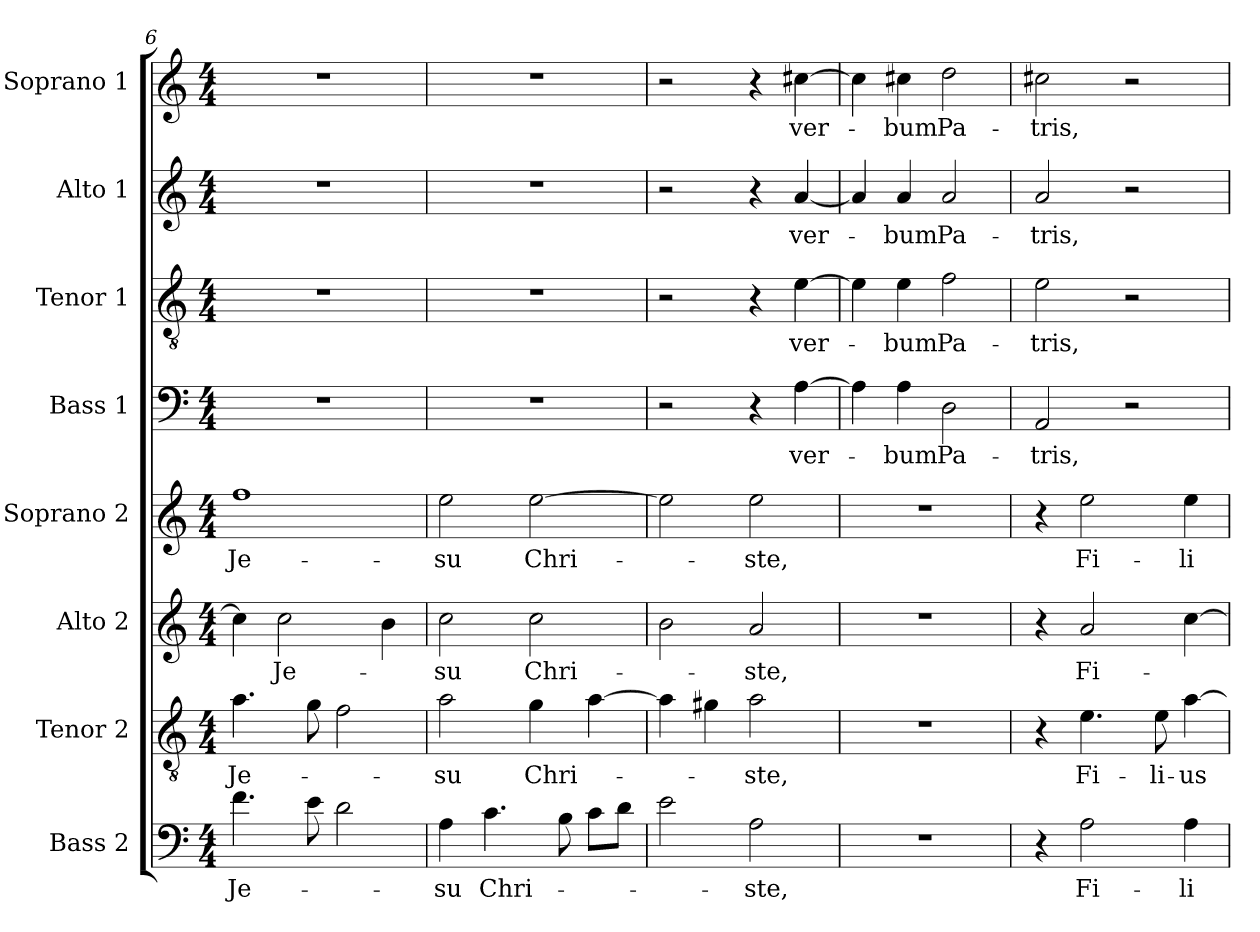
**kern	**text	**kern	**text	**kern	**text	**kern	**text	**kern	**text	**kern	**text	**kern	**text	**kern	**text
*part8	*part8	*part7	*part7	*part6	*part6	*part5	*part5	*part4	*part4	*part3	*part3	*part2	*part2	*part1	*part1
*staff8	*staff8	*staff7	*staff7	*staff6	*staff6	*staff5	*staff5	*staff4	*staff4	*staff3	*staff3	*staff2	*staff2	*staff1	*staff1
*I"Bass 2	*	*I"Tenor 2	*	*I"Alto 2	*	*I"Soprano 2	*	*I"Bass 1	*	*I"Tenor 1	*	*I"Alto 1	*	*I"Soprano 1	*
*I'B 2	*	*I'T 2	*	*I'A 2	*	*I'S 2	*	*I'B 1	*	*I'T 1	*	*I'A 1	*	*I'S 1	*
!!LO:LB:g=z
*clefF4	*	*clefGv2	*	*clefG2	*	*clefG2	*	*clefF4	*	*clefGv2	*	*clefG2	*	*clefG2	*
*k[]	*	*k[]	*	*k[]	*	*k[]	*	*k[]	*	*k[]	*	*k[]	*	*k[]	*
*a:	*	*a:	*	*a:	*	*a:	*	*a:	*	*a:	*	*a:	*	*a:	*
*M4/4	*	*M4/4	*	*M4/4	*	*M4/4	*	*M4/4	*	*M4/4	*	*M4/4	*	*M4/4	*
=6	=6	=6	=6	=6	=6	=6	=6	=6	=6	=6	=6	=6	=6	=6	=6
!	!LO:LY:b	!	!LO:LY:b	!	!	!	!LO:LY:b	!	!	!	!	!	!	!	!
4.f\	Je-	4.a\	Je-	4cc\]	.	1ff	Je-	1r	.	1r	.	1r	.	1r	.
!	!	!	!	!	!LO:LY:b	!	!	!	!	!	!	!	!	!	!
.	.	.	.	2cc\	Je-	.	.	.	.	.	.	.	.	.	.
8e\	.	8g\	.	.	.	.	.	.	.	.	.	.	.	.	.
2d\	.	2f\	.	.	.	.	.	.	.	.	.	.	.	.	.
.	.	.	.	4b\	.	.	.	.	.	.	.	.	.	.	.
=7	=7	=7	=7	=7	=7	=7	=7	=7	=7	=7	=7	=7	=7	=7	=7
!	!LO:LY:b	!	!LO:LY:b	!	!LO:LY:b	!	!LO:LY:b	!	!	!	!	!	!	!	!
4A\	-su	2a\	-su	2cc\	-su	2ee\	-su	1r	.	1r	.	1r	.	1r	.
!	!LO:LY:b	!	!	!	!	!	!	!	!	!	!	!	!	!	!
4.c\	Chri-	.	.	.	.	.	.	.	.	.	.	.	.	.	.
!	!	!	!LO:LY:b	!	!LO:LY:b	!	!LO:LY:b	!	!	!	!	!	!	!	!
.	.	4g\	Chri-	2cc\	Chri-	[2ee\	Chri-	.	.	.	.	.	.	.	.
8B\	.	.	.	.	.	.	.	.	.	.	.	.	.	.	.
8c\L	.	[4a\	.	.	.	.	.	.	.	.	.	.	.	.	.
8d\J	.	.	.	.	.	.	.	.	.	.	.	.	.	.	.
=8	=8	=8	=8	=8	=8	=8	=8	=8	=8	=8	=8	=8	=8	=8	=8
2e\	.	4a\]	.	2b\	.	2ee\]	.	2r	.	2r	.	2r	.	2r	.
.	.	4g#X\	.	.	.	.	.	.	.	.	.	.	.	.	.
!	!LO:LY:b	!	!LO:LY:b	!	!LO:LY:b	!	!LO:LY:b	!	!	!	!	!	!	!	!
2A\	-ste,	2a\	-ste,	2a/	-ste,	2ee\	-ste,	4r	.	4r	.	4r	.	4r	.
!	!	!	!	!	!	!	!	!	!LO:LY:b	!	!LO:LY:b	!	!LO:LY:b	!	!LO:LY:b
.	.	.	.	.	.	.	.	[4A\	ver-	[4e\	ver-	[4a/	ver-	[4cc#X\	ver-
=9	=9	=9	=9	=9	=9	=9	=9	=9	=9	=9	=9	=9	=9	=9	=9
1r	.	1r	.	1r	.	1r	.	4A\]	.	4e\]	.	4a/]	.	4cc#\]	.
!	!	!	!	!	!	!	!	!	!LO:LY:b	!	!LO:LY:b	!	!LO:LY:b	!	!LO:LY:b
.	.	.	.	.	.	.	.	4A\	-bum	4e\	-bum	4a/	-bum	4cc#X\	-bum
!	!	!	!	!	!	!	!	!	!LO:LY:b	!	!LO:LY:b	!	!LO:LY:b	!	!LO:LY:b
.	.	.	.	.	.	.	.	2D\	Pa-	2f\	Pa-	2a/	Pa-	2dd\	Pa-
=10	=10	=10	=10	=10	=10	=10	=10	=10	=10	=10	=10	=10	=10	=10	=10
!	!	!	!	!	!	!	!	!	!LO:LY:b	!	!LO:LY:b	!	!LO:LY:b	!	!LO:LY:b
4r	.	4r	.	4r	.	4r	.	2AA/	-tris,	2e\	-tris,	2a/	-tris,	2cc#X\	-tris,
!	!LO:LY:b	!	!LO:LY:b	!	!LO:LY:b	!	!LO:LY:b	!	!	!	!	!	!	!	!
2A\	Fi-	4.e\	Fi-	2a/	Fi-	2ee\	Fi-	.	.	.	.	.	.	.	.
.	.	.	.	.	.	.	.	2r	.	2r	.	2r	.	2r	.
!	!	!	!LO:LY:b	!	!	!	!	!	!	!	!	!	!	!	!
.	.	8e\	-li-	.	.	.	.	.	.	.	.	.	.	.	.
!	!LO:LY:b	!	!LO:LY:b	!	!	!	!LO:LY:b	!	!	!	!	!	!	!	!
4A\	-li-	[4a\	-us	[4cc\	.	4ee\	-li-	.	.	.	.	.	.	.	.
=	=	=	=	=	=	=	=	=	=	=	=	=	=	=	=
*-	*-	*-	*-	*-	*-	*-	*-	*-	*-	*-	*-	*-	*-	*-	*-
